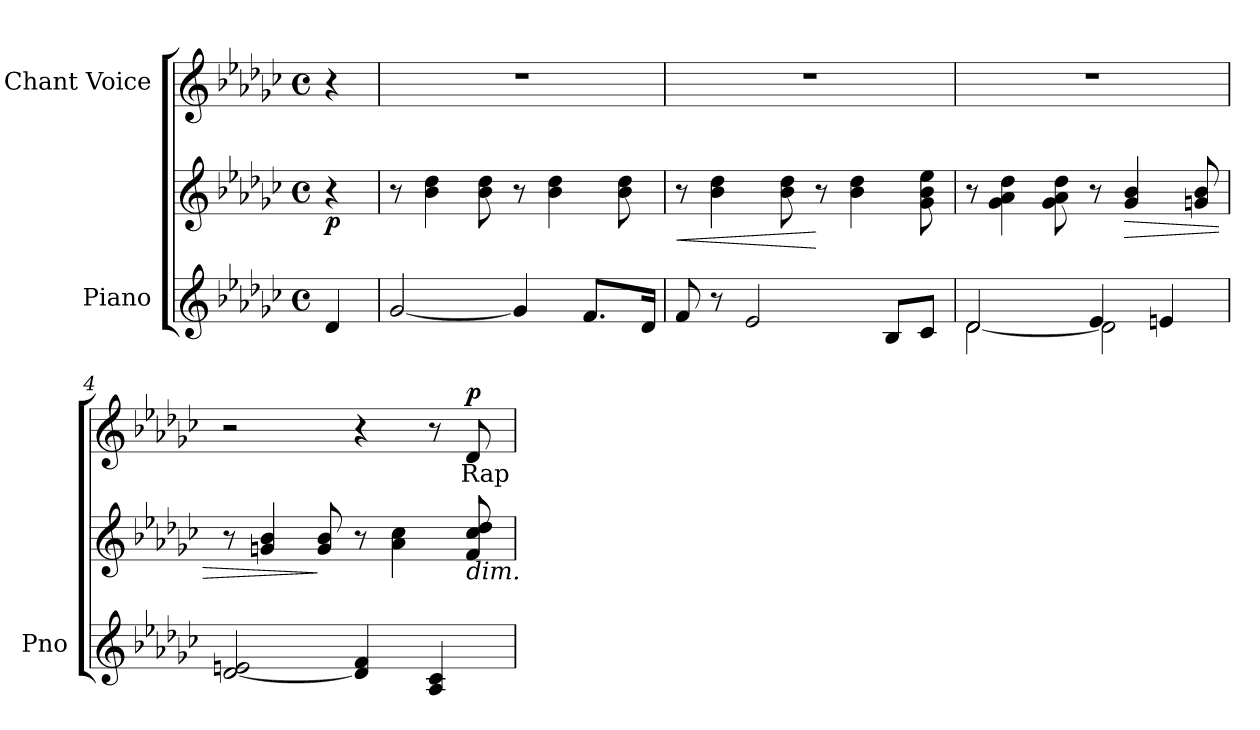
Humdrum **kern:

**kern	**kern	**dynam	**kern	**text	**dynam
*part2	*part2	*part2	*part1	*part1	*part1
*staff3	*staff2	*staff2/3	*staff1	*staff1	*staff1
*I"Piano	*	*	*I"Chant Voice	*	*
*I'Pno	*	*	*	*	*
*clefG2	*clefG2	*	*clefG2	*	*
*k[b-e-a-d-g-c-]	*k[b-e-a-d-g-c-]	*	*k[b-e-a-d-g-c-]	*	*
*M4/4	*M4/4	*	*M4/4	*	*
*met(c)	*met(c)	*	*met(c)	*	*
=	=	=	=	=	=
!	!	!LO:DY:b	!	!	!
4d-/	4r	p	4r	.	.
=1	=1	=1	=1	=1	=1
[2g-/	8r	.	1r	.	.
.	4b-\ 4dd-\	.	.	.	.
.	8b-\ 8dd-\	.	.	.	.
4g-/]	8r	.	.	.	.
.	4b-\ 4dd-\	.	.	.	.
8.f/L	.	.	.	.	.
.	8b-\ 8dd-\	.	.	.	.
16d-/Jk	.	.	.	.	.
=2	=2	=2	=2	=2	=2
!	!	!LO:HP:b	!	!	!
8f/	8r	<	1r	.	.
8r	4b-\ 4dd-\	.	.	.	.
2e-/	.	.	.	.	.
.	8b-\ 8dd-\	.	.	.	.
.	8r	[	.	.	.
.	4b-\ 4dd-\	.	.	.	.
8B-/L	.	.	.	.	.
8c-/J	8g-\ 8b-\ 8ee-\	.	.	.	.
=3	=3	=3	=3	=3	=3
*^	*	*	*	*	*
2d-/	[2d-\	8r	.	1r	.	.
.	.	4g-\ 4a-\ 4dd-\	.	.	.	.
.	.	8g-\ 8a-\ 8dd-\	.	.	.	.
4e-/	2d-\]	8r	.	.	.	.
!	!	!	!LO:HP:b	!	!	!
.	.	4g-/ 4b-/	>	.	.	.
4en/	.	.	.	.	.	.
.	.	8gn/ 8b-/	.	.	.	.
*v	*v	*	*	*	*	*
=4	=4	=4	=4	=4	=4
[2d-/ 2en/	8r	.	2r	.	.
.	4gn/ 4b-/	.	.	.	.
.	8g/ 8b-/	]	.	.	.
4d-/] 4f/	8r	.	4r	.	.
.	4a-\ 4cc-\	.	.	.	.
4A-/ 4c-/	.	.	8r	.	.
!	!LO:TX:b:i:t=dim.	!	!	!	!
!	!	!	!	!LO:LY:b	!LO:DY:a
.	8f/ 8cc-/ 8dd-/	.	8d-/	Rap-	p
=	=	=	=	=	=
*-	*-	*-	*-	*-	*-
